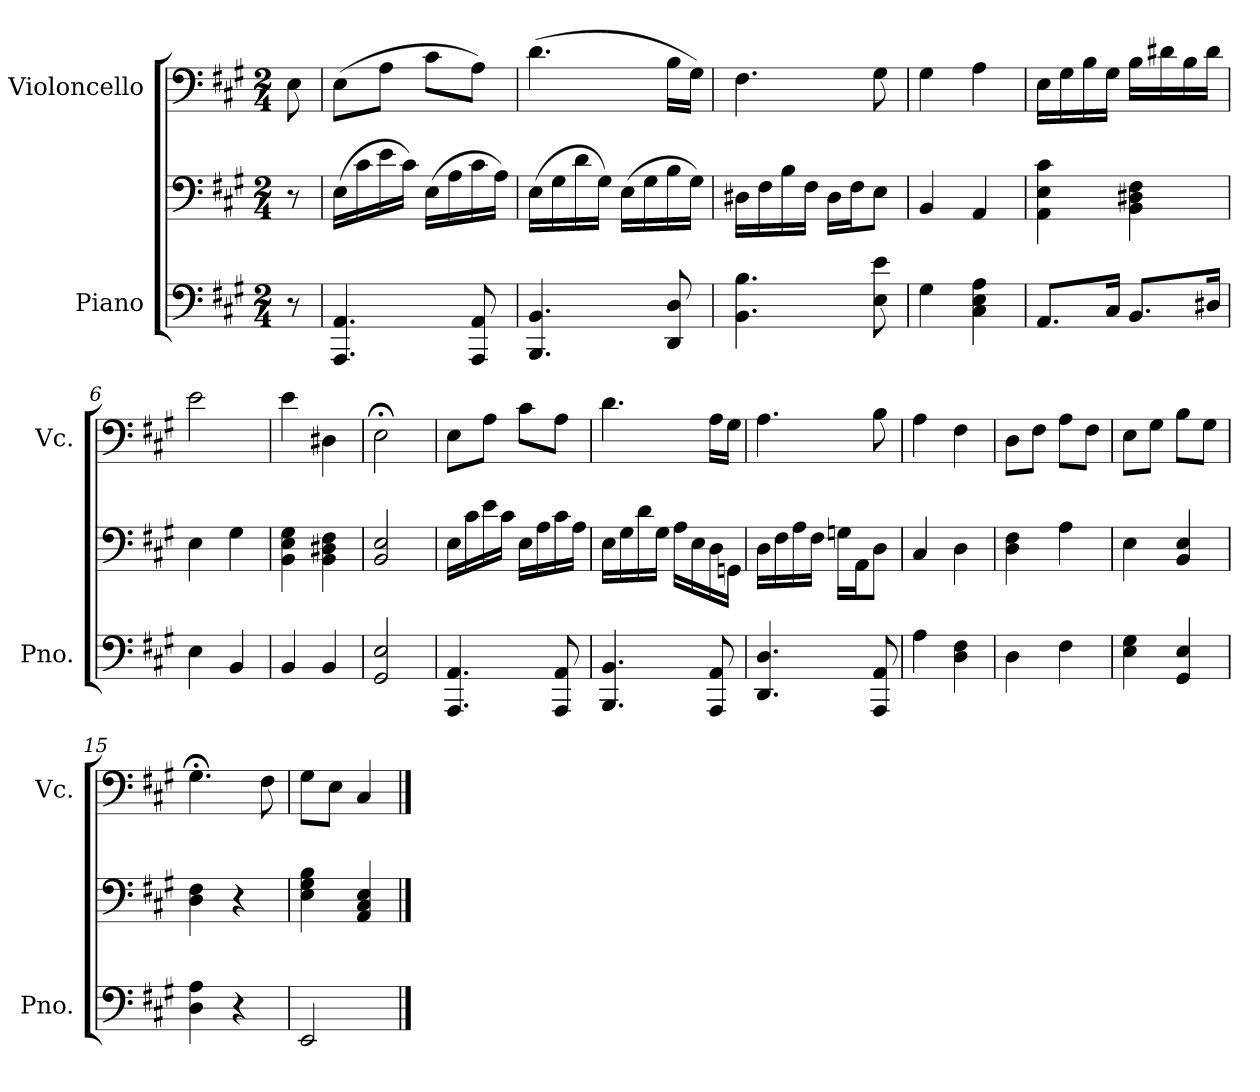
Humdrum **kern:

**kern	**kern	**kern
*part2	*part2	*part1
*staff3	*staff2	*staff1
*I"Piano	*	*I"Violoncello
*I'Pno.	*	*I'Vc.
*clefF4	*clefF4	*clefF4
*k[f#c#g#]	*k[f#c#g#]	*k[f#c#g#]
*M2/4	*M2/4	*M2/4
*MM80	*MM80	*MM80
=	=	=
8r	8r	8E\
=1	=1	=1
4.AAA/ 4.AA/	(>16E\LL	(>8E\L
.	16c#\	.
.	16e\	8A\J
.	16c#\JJ)	.
.	(>16E\LL	8c#\L
.	16A\	.
8AAA/ 8AA/	16c#\	8A\J)
.	16A\JJ)	.
=2	=2	=2
4.BBB/ 4.BB/	(>16E\LL	(>4.d\
.	16G#\	.
.	16d\	.
.	16G#\JJ)	.
.	(>16E\LL	.
.	16G#\	.
8DD/ 8D/	16B\	16B\LL
.	16G#\JJ)	16G#\JJ)
=3	=3	=3
4.BB\ 4.B\	16D#X\LL	4.F#\
.	16F#\	.
.	16B\	.
.	16F#\JJ	.
.	16D#\LL	.
.	16F#\J	.
8E\ 8e\	8E\J	8G#\
=4	=4	=4
4G#\	4BB/	4G#\
4C#\ 4E\ 4A\	4AA/	4A\
=5	=5	=5
8.AA/L	4AA\ 4E\ 4c#\	16E\LL
.	.	16G#\
.	.	16B\
16C#/Jk	.	16G#\JJ
8.BB/L	4BB\ 4D#X\ 4F#\	16B\LL
.	.	16d#X\
.	.	16B\
16D#X/Jk	.	16d#\JJ
=6	=6	=6
4E\	4E\	2e\
4BB/	4G#\	.
!!LO:LB:g=z
=7	=7	=7
4BB/	4BB\ 4E\ 4G#\	4e\
4BB/	4BB\ 4D#X\ 4F#\	4D#X\
=8	=8	=8
2GG#/ 2E/	2BB/ 2E/	2E;<\
=9	=9	=9
4.AAA/ 4.AA/	16E\LL	8E\L
.	16c#\	.
.	16e\	8A\J
.	16c#\JJ	.
.	16E\LL	8c#\L
.	16A\	.
8AAA/ 8AA/	16c#\	8A\J
.	16A\JJ	.
=10	=10	=10
4.BBB/ 4.BB/	16E\LL	4.d\
.	16G#\	.
.	16d\	.
.	16G#\JJ	.
.	16A\LL	.
.	16E\	.
8AAA/ 8AA/	16D\	16A\LL
.	16GGn\JJ	16G#\JJ
=11	=11	=11
4.DD/ 4.D/	16D\LL	4.A\
.	16F#\	.
.	16A\	.
.	16F#\JJ	.
.	16Gn\LL	.
.	16AA\J	.
8AAA/ 8AA/	8D\J	8B\
=12	=12	=12
4A\	4C#/	4A\
4D\ 4F#\	4D\	4F#\
=13	=13	=13
4D\	4D\ 4F#\	8D\L
.	.	8F#\J
4F#\	4A\	8A\L
.	.	8F#\J
=14	=14	=14
4E\ 4G#\	4E\	8E\L
.	.	8G#\J
4GG#/ 4E/	4BB/ 4E/	8B\L
.	.	8G#\J
!!LO:LB:g=z
=15	=15	=15
4D\ 4A\	4D\ 4F#\	4.G#;<\
4r	4r	.
.	.	8F#\
=16	=16	=16
2EE/	4E\ 4G#\ 4B\	8G#\L
.	.	8E\J
.	4AA/ 4C#/ 4E/	4C#/
==	==	==
*-	*-	*-
